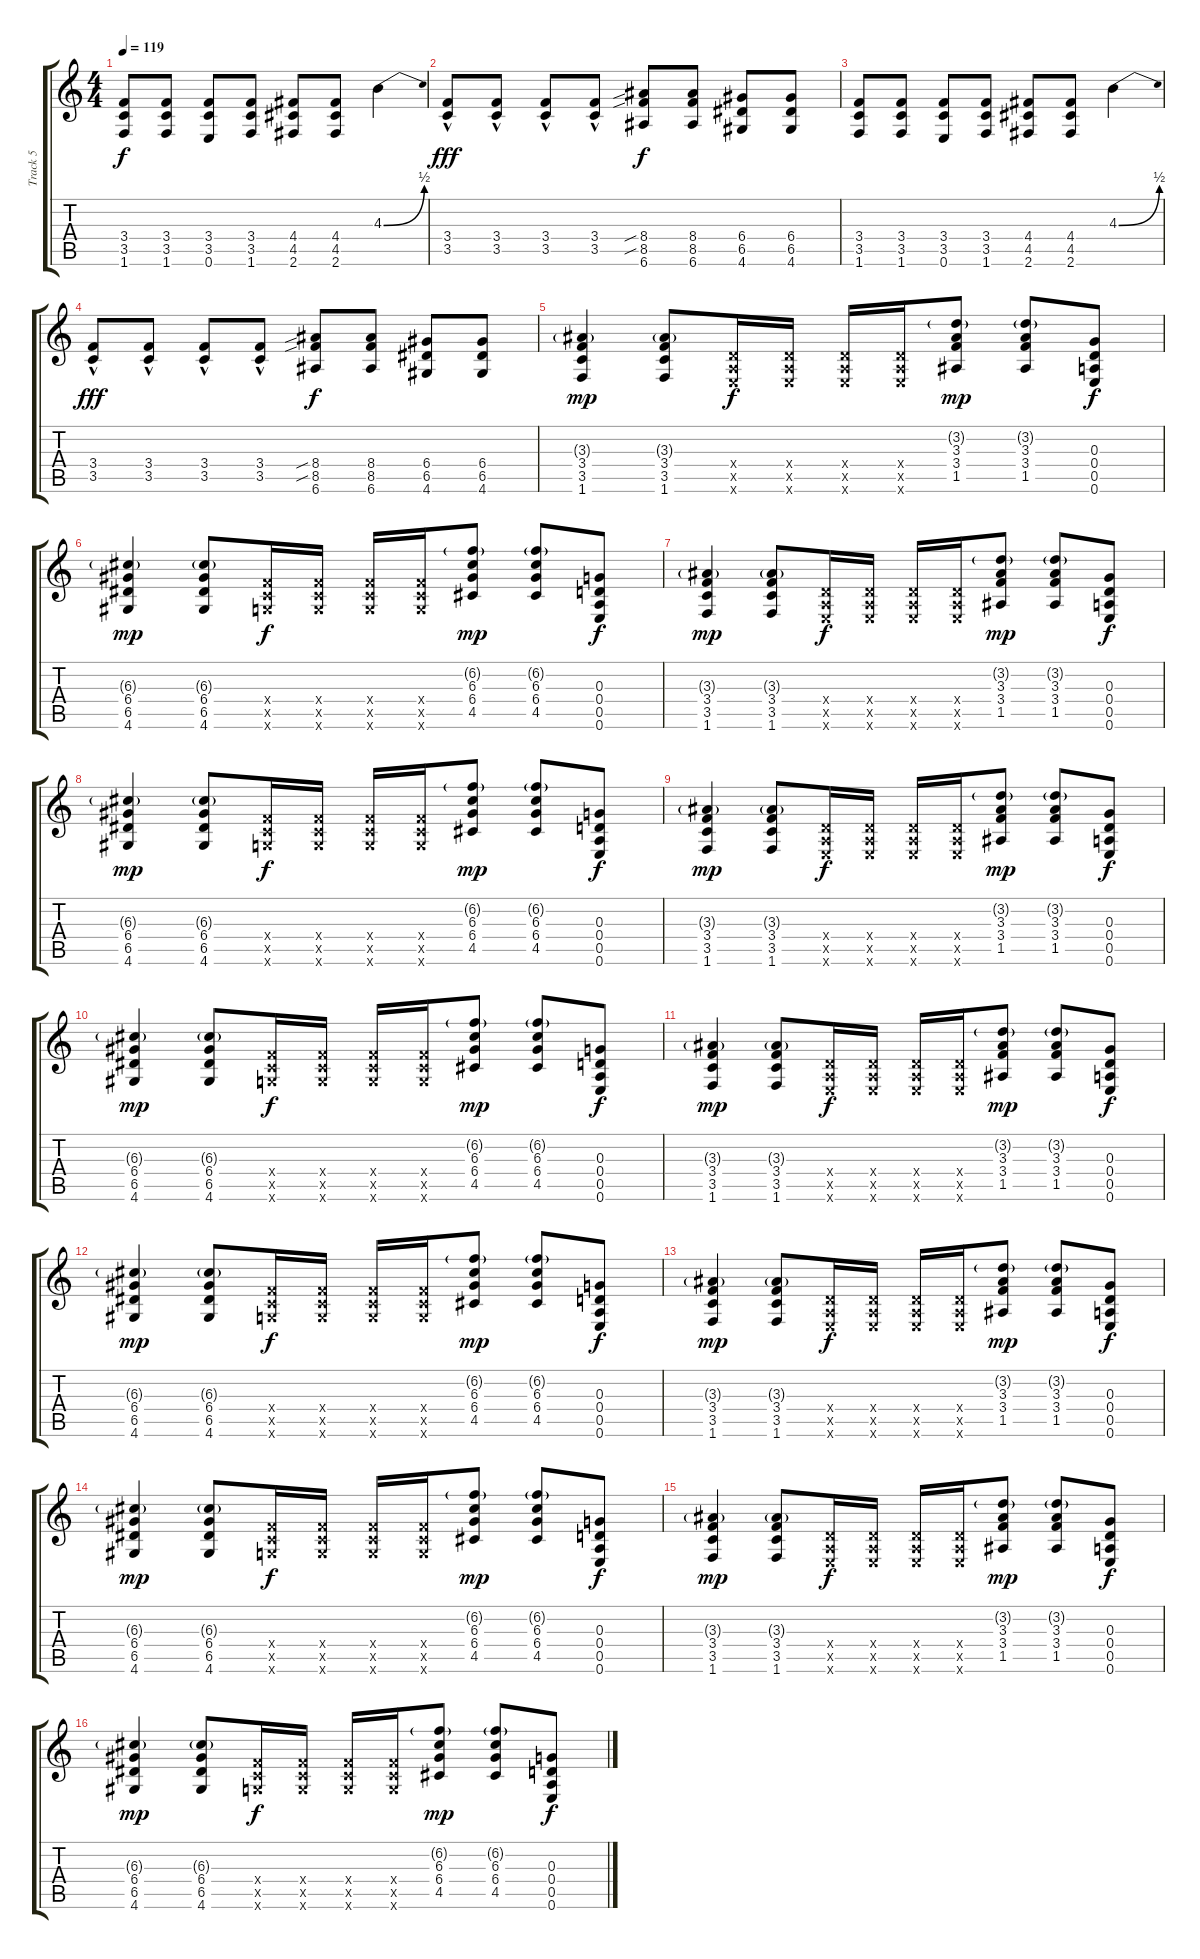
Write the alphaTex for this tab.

\track ("Track 5" "Track 5") {instrument overdrivenguitar}
\staff {score tabs}
\tuning (E4 B3 G3 D3 A2 E2) {hide}
\ts (4 4)
\tempo 119
\clef g2
\ks c
(3.4 3.5 1.6).8{dy f} (3.4 3.5 1.6).8 (3.4 3.5 0.6).8 (3.4 3.5 1.6).8 (4.4 4.5 2.6).8 (4.4 4.5 2.6).8 4.3{be (bend 0 0 60 2)}.4 |
(3.4 3.5{hac}).8{dy fff} (3.4 3.5{hac}).8 (3.4 3.5{hac}).8 (3.4 3.5{hac}).8 (8.4{sib} 8.5{sib} 6.6).8{dy f} (8.4 8.5 6.6).8 (6.4 6.5 4.6).8 (6.4 6.5 4.6).8 |
(3.4 3.5 1.6).8 (3.4 3.5 1.6).8 (3.4 3.5 0.6).8 (3.4 3.5 1.6).8 (4.4 4.5 2.6).8 (4.4 4.5 2.6).8 4.3{be (bend 0 0 60 2)}.4 |
(3.4 3.5{hac}).8{dy fff} (3.4 3.5{hac}).8 (3.4 3.5{hac}).8 (3.4 3.5{hac}).8 (8.4{sib} 8.5{sib} 6.6).8{dy f} (8.4 8.5 6.6).8 (6.4 6.5 4.6).8 (6.4 6.5 4.6).8 |
(3.3{g} 3.4 3.5 1.6).4{dy mp} (3.3{g} 3.4 3.5 1.6).8 (0.4{x} 0.5{x} 0.6{x}).16{dy f} (0.4{x} 0.5{x} 0.6{x}).16 (0.4{x} 0.5{x} 0.6{x}).16 (0.4{x} 0.5{x} 0.6{x}).16 (3.2{g} 3.3 3.4 1.5).8{dy mp} (3.2{g} 3.3 3.4 1.5).8 (0.3 0.4 0.5 0.6).8{dy f} |
(6.3{g} 6.4 6.5 4.6).4{dy mp} (6.3{g} 6.4 6.5 4.6).8 (3.4{x} 3.5{x} 3.6{x}).16{dy f} (3.4{x} 3.5{x} 3.6{x}).16 (3.4{x} 3.5{x} 3.6{x}).16 (3.4{x} 3.5{x} 3.6{x}).16 (6.2{g} 6.3 6.4 4.5).8{dy mp} (6.2{g} 6.3 6.4 4.5).8 (0.3 0.4 0.5 0.6).8{dy f} |
(3.3{g} 3.4 3.5 1.6).4{dy mp} (3.3{g} 3.4 3.5 1.6).8 (0.4{x} 0.5{x} 0.6{x}).16{dy f} (0.4{x} 0.5{x} 0.6{x}).16 (0.4{x} 0.5{x} 0.6{x}).16 (0.4{x} 0.5{x} 0.6{x}).16 (3.2{g} 3.3 3.4 1.5).8{dy mp} (3.2{g} 3.3 3.4 1.5).8 (0.3 0.4 0.5 0.6).8{dy f} |
(6.3{g} 6.4 6.5 4.6).4{dy mp} (6.3{g} 6.4 6.5 4.6).8 (3.4{x} 3.5{x} 3.6{x}).16{dy f} (3.4{x} 3.5{x} 3.6{x}).16 (3.4{x} 3.5{x} 3.6{x}).16 (3.4{x} 3.5{x} 3.6{x}).16 (6.2{g} 6.3 6.4 4.5).8{dy mp} (6.2{g} 6.3 6.4 4.5).8 (0.3 0.4 0.5 0.6).8{dy f} |
(3.3{g} 3.4 3.5 1.6).4{dy mp} (3.3{g} 3.4 3.5 1.6).8 (0.4{x} 0.5{x} 0.6{x}).16{dy f} (0.4{x} 0.5{x} 0.6{x}).16 (0.4{x} 0.5{x} 0.6{x}).16 (0.4{x} 0.5{x} 0.6{x}).16 (3.2{g} 3.3 3.4 1.5).8{dy mp} (3.2{g} 3.3 3.4 1.5).8 (0.3 0.4 0.5 0.6).8{dy f} |
(6.3{g} 6.4 6.5 4.6).4{dy mp} (6.3{g} 6.4 6.5 4.6).8 (3.4{x} 3.5{x} 3.6{x}).16{dy f} (3.4{x} 3.5{x} 3.6{x}).16 (3.4{x} 3.5{x} 3.6{x}).16 (3.4{x} 3.5{x} 3.6{x}).16 (6.2{g} 6.3 6.4 4.5).8{dy mp} (6.2{g} 6.3 6.4 4.5).8 (0.3 0.4 0.5 0.6).8{dy f} |
(3.3{g} 3.4 3.5 1.6).4{dy mp} (3.3{g} 3.4 3.5 1.6).8 (0.4{x} 0.5{x} 0.6{x}).16{dy f} (0.4{x} 0.5{x} 0.6{x}).16 (0.4{x} 0.5{x} 0.6{x}).16 (0.4{x} 0.5{x} 0.6{x}).16 (3.2{g} 3.3 3.4 1.5).8{dy mp} (3.2{g} 3.3 3.4 1.5).8 (0.3 0.4 0.5 0.6).8{dy f} |
(6.3{g} 6.4 6.5 4.6).4{dy mp} (6.3{g} 6.4 6.5 4.6).8 (3.4{x} 3.5{x} 3.6{x}).16{dy f} (3.4{x} 3.5{x} 3.6{x}).16 (3.4{x} 3.5{x} 3.6{x}).16 (3.4{x} 3.5{x} 3.6{x}).16 (6.2{g} 6.3 6.4 4.5).8{dy mp} (6.2{g} 6.3 6.4 4.5).8 (0.3 0.4 0.5 0.6).8{dy f} |
(3.3{g} 3.4 3.5 1.6).4{dy mp} (3.3{g} 3.4 3.5 1.6).8 (0.4{x} 0.5{x} 0.6{x}).16{dy f} (0.4{x} 0.5{x} 0.6{x}).16 (0.4{x} 0.5{x} 0.6{x}).16 (0.4{x} 0.5{x} 0.6{x}).16 (3.2{g} 3.3 3.4 1.5).8{dy mp} (3.2{g} 3.3 3.4 1.5).8 (0.3 0.4 0.5 0.6).8{dy f} |
(6.3{g} 6.4 6.5 4.6).4{dy mp} (6.3{g} 6.4 6.5 4.6).8 (3.4{x} 3.5{x} 3.6{x}).16{dy f} (3.4{x} 3.5{x} 3.6{x}).16 (3.4{x} 3.5{x} 3.6{x}).16 (3.4{x} 3.5{x} 3.6{x}).16 (6.2{g} 6.3 6.4 4.5).8{dy mp} (6.2{g} 6.3 6.4 4.5).8 (0.3 0.4 0.5 0.6).8{dy f} |
(3.3{g} 3.4 3.5 1.6).4{dy mp} (3.3{g} 3.4 3.5 1.6).8 (0.4{x} 0.5{x} 0.6{x}).16{dy f} (0.4{x} 0.5{x} 0.6{x}).16 (0.4{x} 0.5{x} 0.6{x}).16 (0.4{x} 0.5{x} 0.6{x}).16 (3.2{g} 3.3 3.4 1.5).8{dy mp} (3.2{g} 3.3 3.4 1.5).8 (0.3 0.4 0.5 0.6).8{dy f} |
(6.3{g} 6.4 6.5 4.6).4{dy mp} (6.3{g} 6.4 6.5 4.6).8 (3.4{x} 3.5{x} 3.6{x}).16{dy f} (3.4{x} 3.5{x} 3.6{x}).16 (3.4{x} 3.5{x} 3.6{x}).16 (3.4{x} 3.5{x} 3.6{x}).16 (6.2{g} 6.3 6.4 4.5).8{dy mp} (6.2{g} 6.3 6.4 4.5).8 (0.3 0.4 0.5 0.6).8{dy f}
